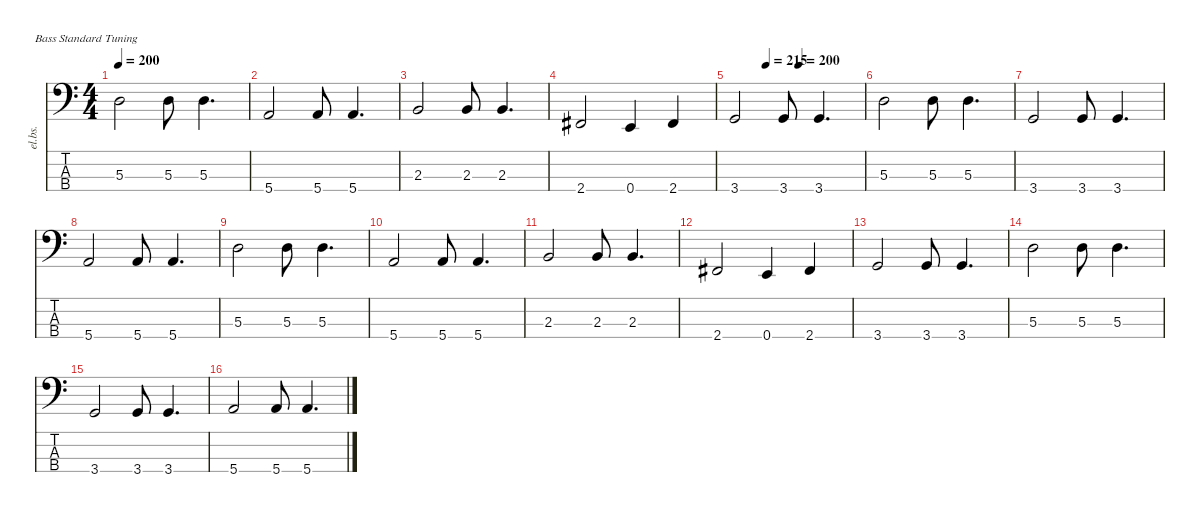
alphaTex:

\defaultSystemsLayout 4
\hideDynamics
\bracketExtendMode nobrackets
\track ("Track 8" "el.bs.") {instrument electricbassfinger}
\staff {score tabs}
\tuning (G2 D2 A1 E1)
\ts (4 4)
\tempo 200
\clef f4
\ks c
5.3.2{dy f} 5.3.8 5.3.4{d} |
5.4.2 5.4.8 5.4.4{d} |
2.3.2 2.3.8 2.3.4{d} |
2.4{acc #}.2 0.4.4 2.4{acc #}.4 |
\tempo (215 0.25)
\tempo (200 0.5)
3.4.2 3.4.8 3.4.4{d} |
5.3.2 5.3.8 5.3.4{d} |
3.4.2 3.4.8 3.4.4{d} |
5.4.2 5.4.8 5.4.4{d} |
5.3.2 5.3.8 5.3.4{d} |
5.4.2 5.4.8 5.4.4{d} |
2.3.2 2.3.8 2.3.4{d} |
2.4{acc #}.2 0.4.4 2.4{acc #}.4 |
3.4.2 3.4.8 3.4.4{d} |
5.3.2 5.3.8 5.3.4{d} |
3.4.2 3.4.8 3.4.4{d} |
5.4.2 5.4.8 5.4.4{d}
